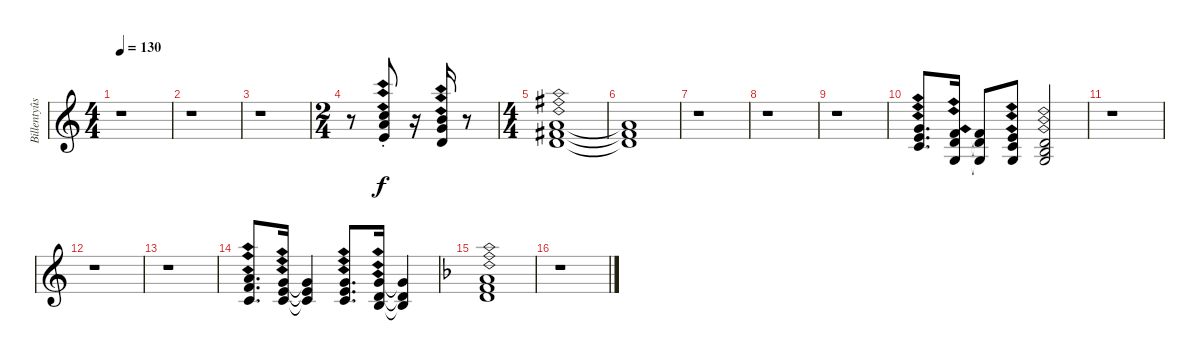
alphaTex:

\track ("Billentyûs 1 (Jon Lord)" "Billentyûs") {instrument synthbrass1}
\staff {score}
\tuning (E4 B3 G3 D3 A2 C2) {hide}
\ts (4 4)
\tempo 130
\clef g2
\ks c
r.1{dy f instrument synthbrass1} |
r.1 |
r.1 |
\ts (2 4)
r.8 (8.1{ph 12 st} 10.2{ph 12 st} 9.3{ph 12 st}).8 r.16 (7.1{ph 12} 8.2{ph 12} 7.3{ph 12}).16 r.8 |
\ts (4 4)
(5.1{ph 12} 7.2{ph 12} 7.3{ph 12}).1 |
(5.1{t} 7.2{t} 7.3{t}).1 |
r.1 |
r.1 |
r.1 |
(3.1{ph 12} 5.2{ph 12} 5.3{ph 12}).8{d} (1.1{ph 12} 3.2{ph 12} 0.3{ph 12}).16 (1.1{t} 3.2{t} 0.3{t}).8 (0.1{ph 12} 1.2{ph 12} 0.3{ph 12}).8 (3.2{ph 12} 4.3{ph 12} 5.4{ph 12}).2 |
r.1 |
r.1 |
r.1 |
(5.1{ph 12} 6.2{ph 12} 5.3{ph 12}).8{d} (3.1{ph 12} 5.2{ph 12} 5.3{ph 12}).16 (3.1{t} 5.2{t} 5.3{t}).4 (3.1{ph 12} 5.2{ph 12} 5.3{ph 12}).8{d} (3.1{ph 12} 3.2{ph 12} 4.3{ph 12}).16 (3.1{t} 3.2{t} 4.3{t}).4 |
\ks f
(5.1{ph 12} 6.2{ph 12} 7.3{ph 12}).1 |
r.1
